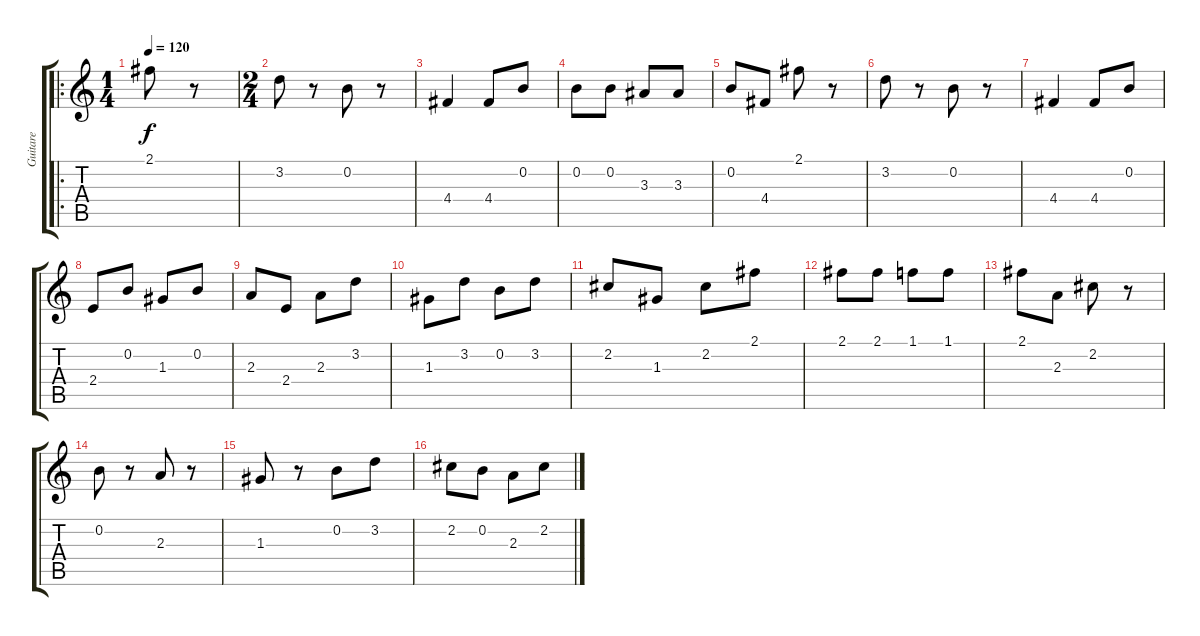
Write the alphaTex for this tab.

\track ("Guitare" "Guitare") {instrument acousticguitarsteel}
\staff {score tabs}
\tuning (E4 B3 G3 D3 A2 E2) {hide}
\ro
\ts (1 4)
\tempo 120
\clef g2
\ks c
2.1.8{dy f instrument acousticguitarsteel} r.8 |
\ts (2 4)
3.2.8 r.8 0.2.8 r.8 |
4.4.4 4.4.8 0.2.8 |
0.2.8 0.2.8 3.3.8 3.3.8 |
0.2.8 4.4.8 2.1.8 r.8 |
3.2.8 r.8 0.2.8 r.8 |
4.4.4 4.4.8 0.2.8 |
2.4.8 0.2.8 1.3.8 0.2.8 |
2.3.8 2.4.8 2.3.8 3.2.8 |
1.3.8 3.2.8 0.2.8 3.2.8 |
2.2.8 1.3.8 2.2.8 2.1.8 |
2.1.8 2.1.8 1.1.8 1.1.8 |
2.1.8 2.3.8 2.2.8 r.8 |
0.2.8 r.8 2.3.8 r.8 |
1.3.8 r.8 0.2.8 3.2.8 |
2.2.8 0.2.8 2.3.8 2.2.8
